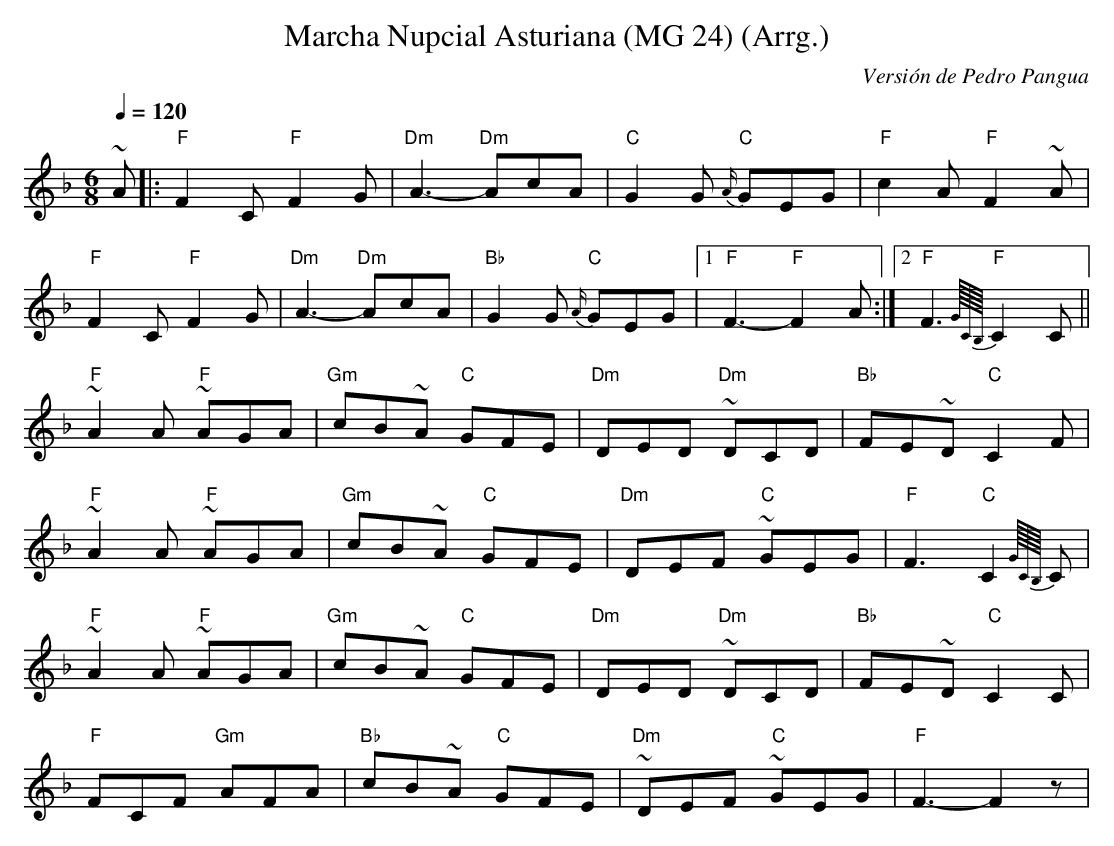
X:1
T:Marcha Nupcial Asturiana (MG 24) (Arrg.)
C:Versión de Pedro Pangua
E:Nivel 2
M:6/8
L:1/8
Q:1/4=120
K:F
~A|:"F"F2C "F"F2G|"Dm"A3 -"Dm"AcA|"C"G2G "C"{A/2}GEG|"F"c2A "F"F2~A|
"F"F2C "F"F2G|"Dm"A3 -"Dm"AcA|"Bb"G2G "C"{A/2}GEG|[1 "F"F3 -"F"F2A:|[2 "F"F3 "F"{G/8C/8B,/8}C2C||
"F"~A2A "F"~AGA|"Gm"cB~A "C"GFE|"Dm"DED "Dm"~DCD|"Bb"FE~D "C"C2F|
"F"~A2A "F"~AGA|"Gm"cB~A "C"GFE|"Dm"DEF "C"~GEG|"F"F3 "C"C2{G/8C/8B,/8}C|
"F"~A2A "F"~AGA|"Gm"cB~A "C"GFE|"Dm"DED "Dm"~DCD|"Bb"FE~D "C"C2C|
"F"FCF "Gm"AFA|"Bb"cB~A "C"GFE|"Dm"~DEF "C"~GEG|"F"F3 -F2z|
